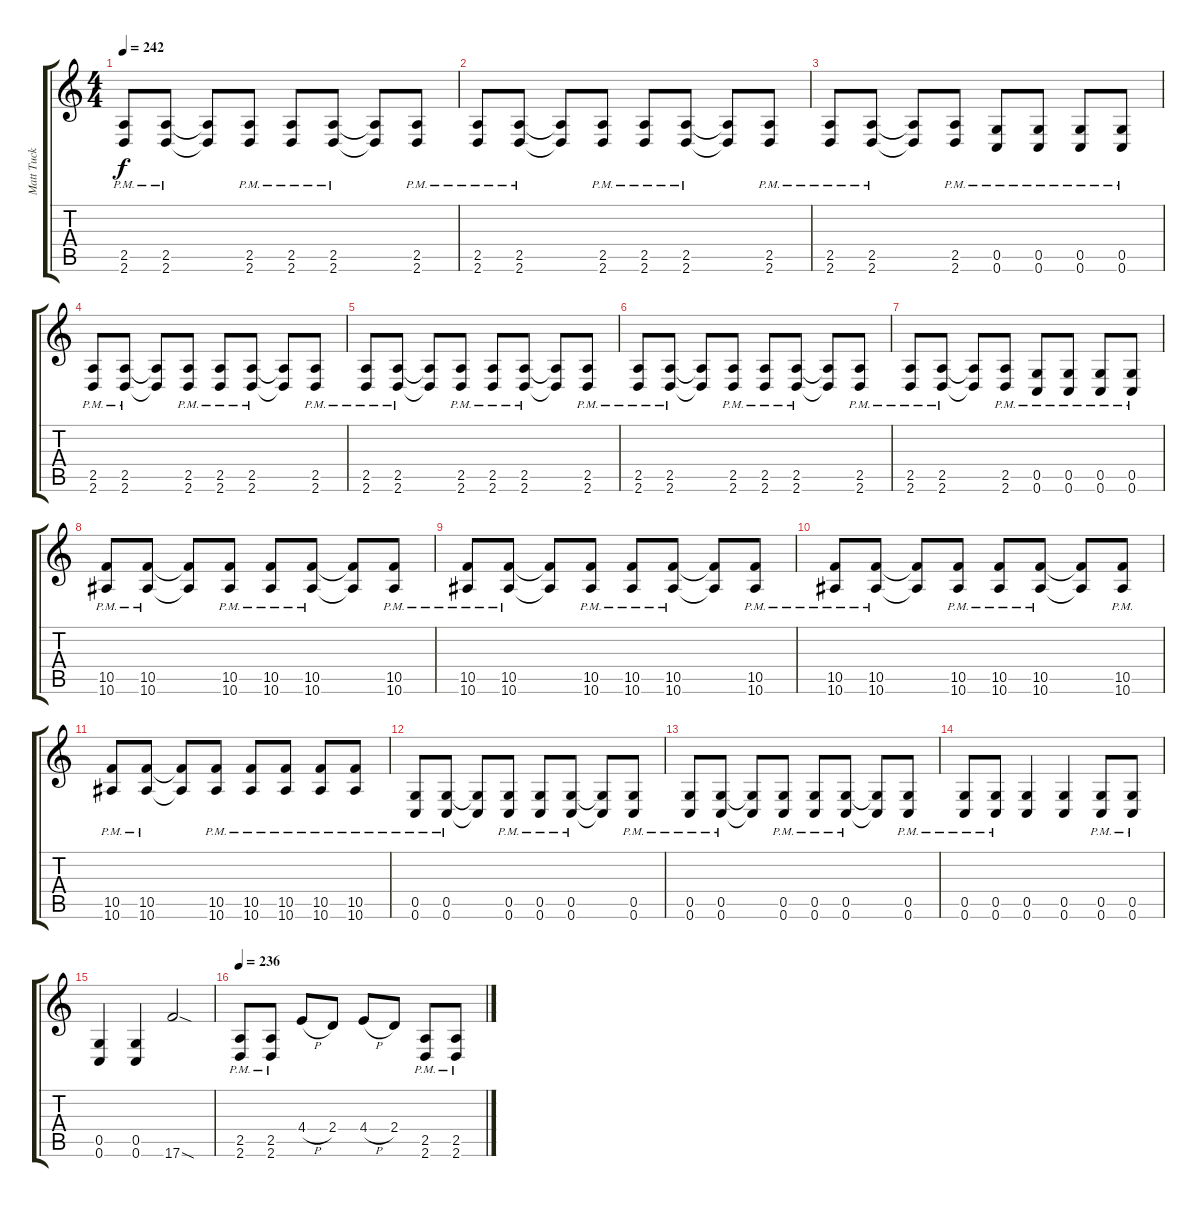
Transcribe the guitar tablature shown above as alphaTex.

\track ("Matt Tuck" "Matt Tuck") {instrument distortionguitar}
\staff {score tabs}
\tuning (D4 A3 F3 C3 G2 C2) {hide}
\ts (4 4)
\tempo 242
\clef g2
\ks c
(2.5{pm} 2.6{pm}).8{dy f} (2.5{pm} 2.6{pm}).8 (2.5{t} 2.6{t}).8 (2.5{pm} 2.6{pm}).8 (2.5{pm} 2.6{pm}).8 (2.5{pm} 2.6{pm}).8 (2.5{t} 2.6{t}).8 (2.5{pm} 2.6{pm}).8 |
(2.5{pm} 2.6{pm}).8 (2.5{pm} 2.6{pm}).8 (2.5{t} 2.6{t}).8 (2.5{pm} 2.6{pm}).8 (2.5{pm} 2.6{pm}).8 (2.5{pm} 2.6{pm}).8 (2.5{t} 2.6{t}).8 (2.5{pm} 2.6{pm}).8 |
(2.5{pm} 2.6{pm}).8 (2.5{pm} 2.6{pm}).8 (2.5{t} 2.6{t}).8 (2.5{pm} 2.6{pm}).8 (0.5{pm} 0.6{pm}).8 (0.5{pm} 0.6{pm}).8 (0.5{pm} 0.6{pm}).8 (0.5{pm} 0.6{pm}).8 |
(2.5{pm} 2.6{pm}).8 (2.5{pm} 2.6{pm}).8 (2.5{t} 2.6{t}).8 (2.5{pm} 2.6{pm}).8 (2.5{pm} 2.6{pm}).8 (2.5{pm} 2.6{pm}).8 (2.5{t} 2.6{t}).8 (2.5{pm} 2.6{pm}).8 |
(2.5{pm} 2.6{pm}).8 (2.5{pm} 2.6{pm}).8 (2.5{t} 2.6{t}).8 (2.5{pm} 2.6{pm}).8 (2.5{pm} 2.6{pm}).8 (2.5{pm} 2.6{pm}).8 (2.5{t} 2.6{t}).8 (2.5{pm} 2.6{pm}).8 |
(2.5{pm} 2.6{pm}).8 (2.5{pm} 2.6{pm}).8 (2.5{t} 2.6{t}).8 (2.5{pm} 2.6{pm}).8 (2.5{pm} 2.6{pm}).8 (2.5{pm} 2.6{pm}).8 (2.5{t} 2.6{t}).8 (2.5{pm} 2.6{pm}).8 |
(2.5{pm} 2.6{pm}).8 (2.5{pm} 2.6{pm}).8 (2.5{t} 2.6{t}).8 (2.5{pm} 2.6{pm}).8 (0.5{pm} 0.6{pm}).8 (0.5{pm} 0.6{pm}).8 (0.5{pm} 0.6{pm}).8 (0.5{pm} 0.6{pm}).8 |
(10.5{pm} 10.6{pm}).8 (10.5{pm} 10.6{pm}).8 (10.5{t} 10.6{t}).8 (10.5{pm} 10.6{pm}).8 (10.5{pm} 10.6{pm}).8 (10.5{pm} 10.6{pm}).8 (10.5{t} 10.6{t}).8 (10.5{pm} 10.6{pm}).8 |
(10.5{pm} 10.6{pm}).8 (10.5{pm} 10.6{pm}).8 (10.5{t} 10.6{t}).8 (10.5{pm} 10.6{pm}).8 (10.5{pm} 10.6{pm}).8 (10.5{pm} 10.6{pm}).8 (10.5{t} 10.6{t}).8 (10.5{pm} 10.6{pm}).8 |
(10.5{pm} 10.6{pm}).8 (10.5{pm} 10.6{pm}).8 (10.5{t} 10.6{t}).8 (10.5{pm} 10.6{pm}).8 (10.5{pm} 10.6{pm}).8 (10.5{pm} 10.6{pm}).8 (10.5{t} 10.6{t}).8 (10.5{pm} 10.6{pm}).8 |
(10.5{pm} 10.6{pm}).8 (10.5{pm} 10.6{pm}).8 (10.5{t} 10.6{t}).8 (10.5{pm} 10.6{pm}).8 (10.5{pm} 10.6{pm}).8 (10.5{pm} 10.6{pm}).8 (10.5{pm} 10.6{pm}).8 (10.5{pm} 10.6{pm}).8 |
(0.5{pm} 0.6{pm}).8 (0.5{pm} 0.6{pm}).8 (0.5{t} 0.6{t}).8 (0.5{pm} 0.6{pm}).8 (0.5{pm} 0.6{pm}).8 (0.5{pm} 0.6{pm}).8 (0.5{t} 0.6{t}).8 (0.5{pm} 0.6{pm}).8 |
(0.5{pm} 0.6{pm}).8 (0.5{pm} 0.6{pm}).8 (0.5{t} 0.6{t}).8 (0.5{pm} 0.6{pm}).8 (0.5{pm} 0.6{pm}).8 (0.5{pm} 0.6{pm}).8 (0.5{t} 0.6{t}).8 (0.5{pm} 0.6{pm}).8 |
(0.5{pm} 0.6{pm}).8 (0.5{pm} 0.6{pm}).8 (0.5 0.6).4 (0.5 0.6).4 (0.5{pm} 0.6{pm}).8 (0.5{pm} 0.6{pm}).8 |
(0.5 0.6).4 (0.5 0.6).4 17.6{sod}.2 |
\tempo 236
(2.5{pm} 2.6{pm}).8 (2.5{pm} 2.6{pm}).8 4.4{h}.8 2.4.8 4.4{h}.8 2.4.8 (2.5{pm} 2.6{pm}).8 (2.5{pm} 2.6{pm}).8
